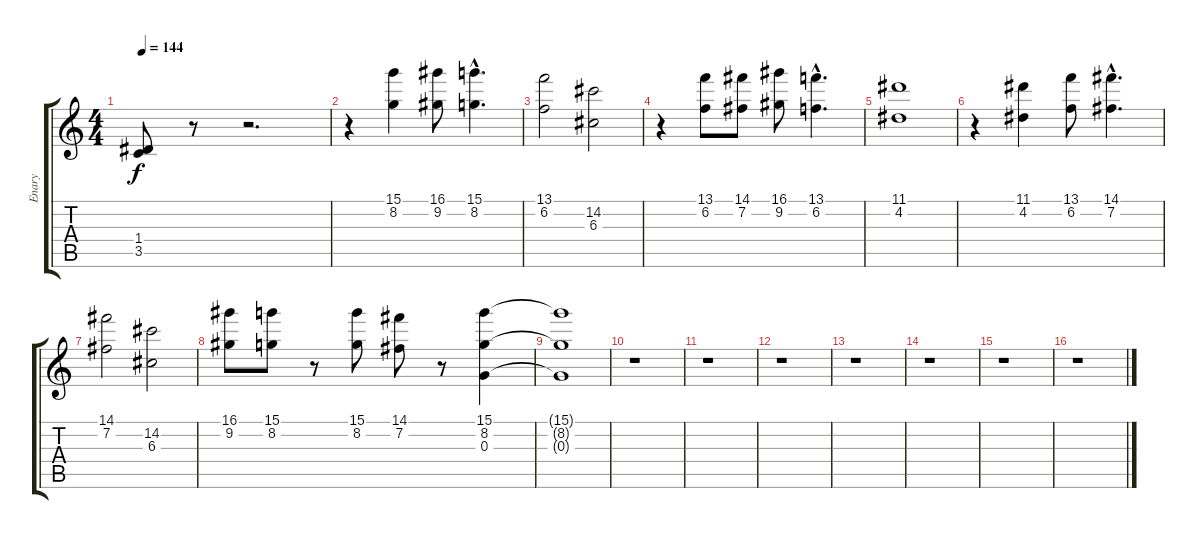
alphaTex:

\track ("Enary" "Enary") {instrument acousticguitarsteel}
\staff {score tabs}
\tuning (E4 B3 G3 D3 A2 E2) {hide}
\ts (4 4)
\tempo 144
\clef g2
\ks c
(1.4 3.5).8{dy f} r.8 r.2{d} |
r.4{balance 8 instrument harpsichord} (15.1 8.2).4 (16.1 9.2).8 (15.1{hac} 8.2{hac}).4{d} |
(13.1 6.2).2 (14.2 6.3).2 |
r.4 (13.1 6.2).8 (14.1 7.2).8 (16.1 9.2).8 (13.1{hac} 6.2{hac}).4{d} |
(11.1 4.2).1 |
r.4 (11.1 4.2).4 (13.1 6.2).8 (14.1{hac} 7.2{hac}).4{d} |
(14.1 7.2).2 (14.2 6.3).2 |
(16.1 9.2).8 (15.1 8.2).8 r.8 (15.1 8.2).8 (14.1 7.2).8 r.8 (15.1 8.2 0.3).4 |
(15.1{t} 8.2{t} 0.3{t}).1 |
r.1 |
r.1 |
r.1 |
r.1 |
r.1 |
r.1 |
r.1
